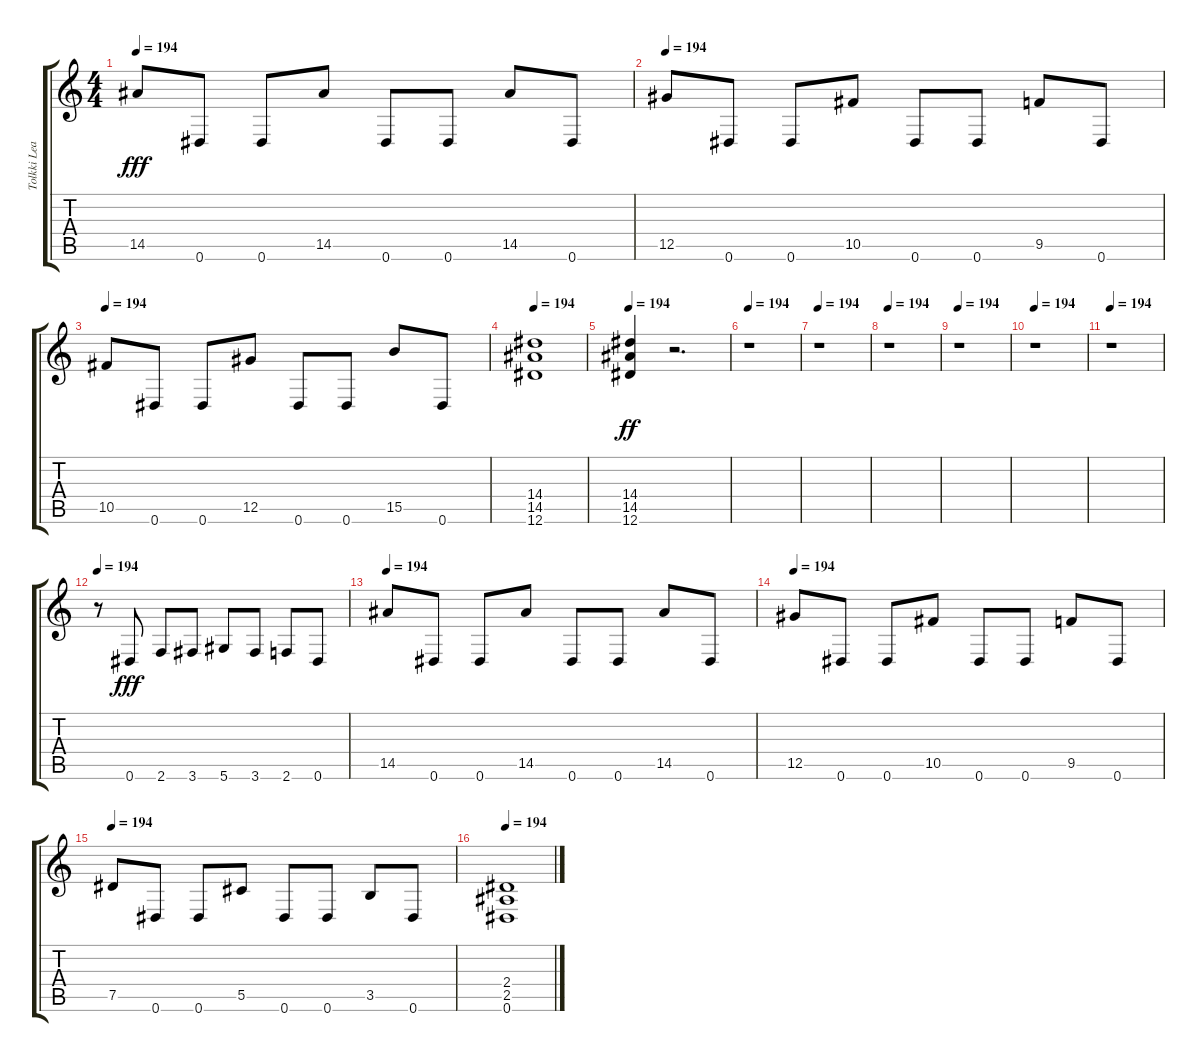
\track ("Tolkki Lead" "Tolkki Lea") {instrument overdrivenguitar}
\staff {score tabs}
\tuning (Eb4 Bb3 Gb3 Db3 Ab2 Eb2) {hide}
\ts (4 4)
\tempo 194
\clef g2
\ks c
14.5.8{dy fff} 0.6.8 0.6.8 14.5.8 0.6.8 0.6.8 14.5.8 0.6.8 |
\tempo 194
12.5.8 0.6.8 0.6.8 10.5.8 0.6.8 0.6.8 9.5.8 0.6.8 |
\tempo 194
10.5.8 0.6.8 0.6.8 12.5.8 0.6.8 0.6.8 15.5.8 0.6.8 |
\tempo 194
(14.4 14.5 12.6).1 |
\tempo 194
(14.4 14.5 12.6).4{dy ff} r.2{d} |
\tempo 194
r.1 |
\tempo 194
r.1 |
\tempo 194
r.1 |
\tempo 194
r.1 |
\tempo 194
r.1 |
\tempo 194
r.1 |
\tempo 194
r.8 0.6.8{dy fff} 2.6.8 3.6.8 5.6.8 3.6.8 2.6.8 0.6.8 |
\tempo 194
14.5.8 0.6.8 0.6.8 14.5.8 0.6.8 0.6.8 14.5.8 0.6.8 |
\tempo 194
12.5.8 0.6.8 0.6.8 10.5.8 0.6.8 0.6.8 9.5.8 0.6.8 |
\tempo 194
7.5.8 0.6.8 0.6.8 5.5.8 0.6.8 0.6.8 3.5.8 0.6.8 |
\tempo 194
(2.4 2.5 0.6).1
